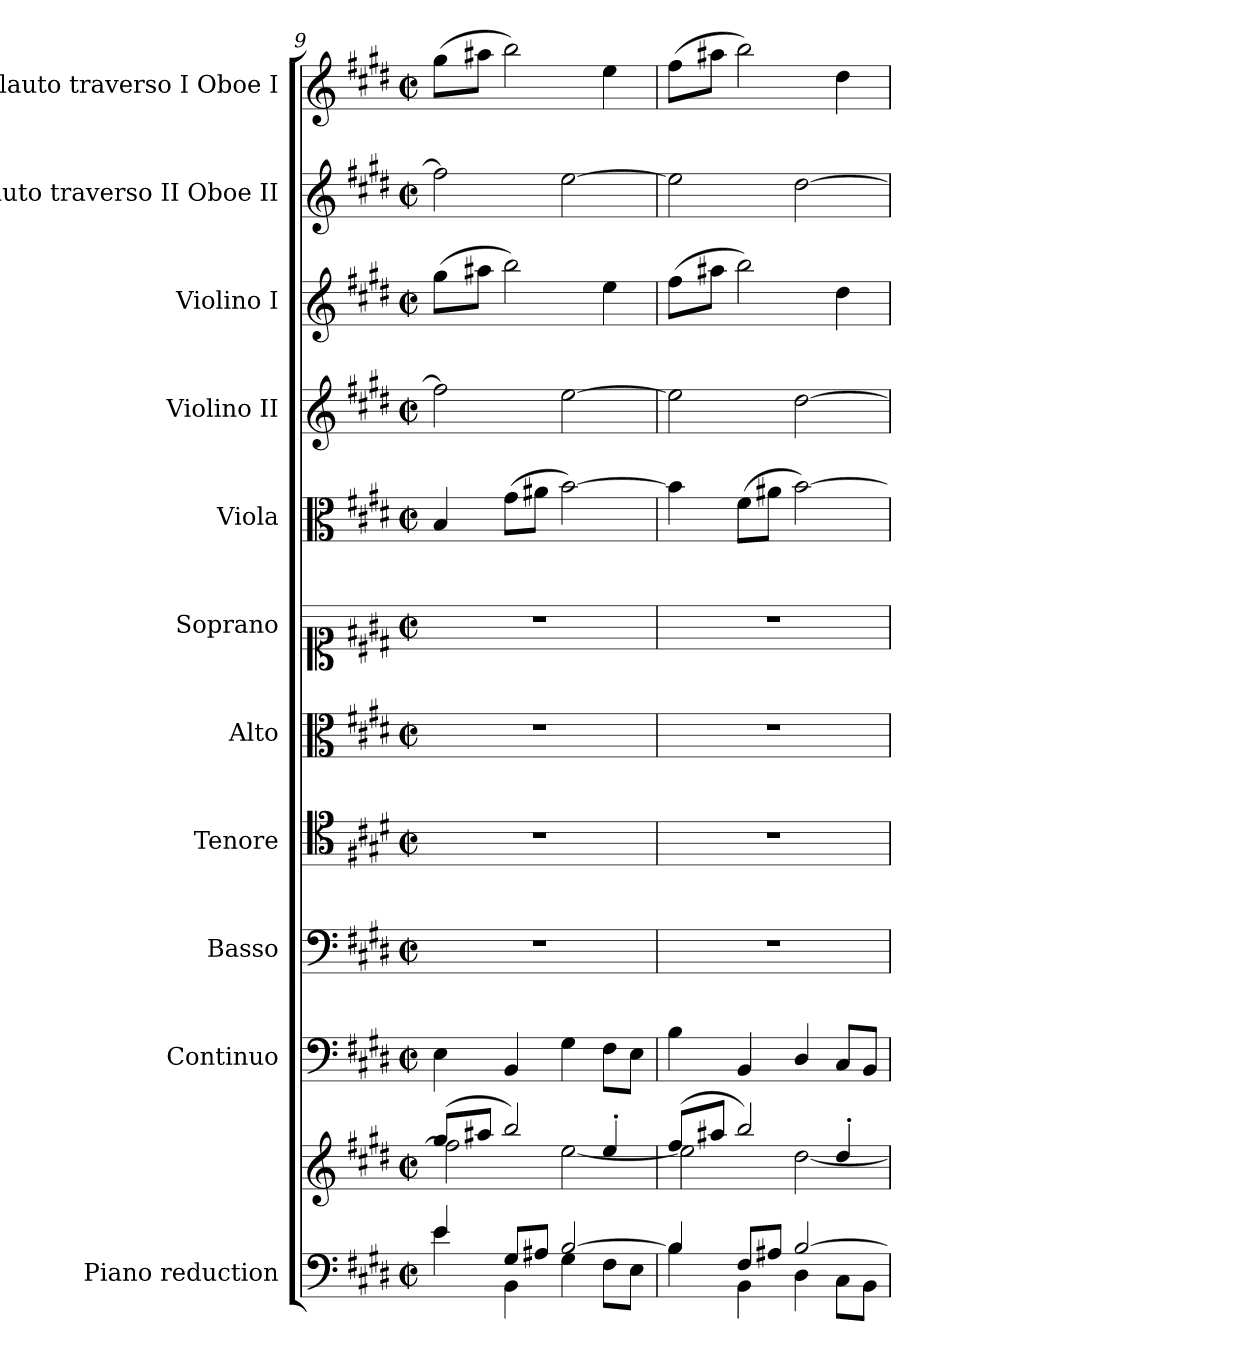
**kern	**kern	**kern	**kern	**kern	**kern	**kern	**kern	**kern	**kern	**kern	**kern
*part11	*part11	*part10	*part9	*part8	*part7	*part6	*part5	*part4	*part3	*part2	*part1
*staff12	*staff11	*staff10	*staff9	*staff8	*staff7	*staff6	*staff5	*staff4	*staff3	*staff2	*staff1
*I"Piano reduction	*	*I"Continuo	*I"Basso	*I"Tenore	*I"Alto	*I"Soprano	*I"Viola	*I"Violino II	*I"Violino I	*I"Flauto traverso II Oboe II	*I"Flauto traverso I Oboe I
*I'Pno	*	*	*	*	*	*	*	*	*	*I'Ob	*I'Ob
!!LO:LB:g=z
*clefF4	*clefG2	*clefF4	*clefF4	*clefC4	*clefC3	*clefC1	*clefC3	*clefG2	*clefG2	*clefG2	*clefG2
*k[f#c#g#d#]	*k[f#c#g#d#]	*k[f#c#g#d#]	*k[f#c#g#d#]	*k[f#c#g#d#]	*k[f#c#g#d#]	*k[f#c#g#d#]	*k[f#c#g#d#]	*k[f#c#g#d#]	*k[f#c#g#d#]	*k[f#c#g#d#]	*k[f#c#g#d#]
*M2/2	*M2/2	*M2/2	*M2/2	*M2/2	*M2/2	*M2/2	*M2/2	*M2/2	*M2/2	*M2/2	*M2/2
*met(c|)	*met(c|)	*met(c|)	*met(c|)	*met(c|)	*met(c|)	*met(c|)	*met(c|)	*met(c|)	*met(c|)	*met(c|)	*met(c|)
=9	=9	=9	=9	=9	=9	=9	=9	=9	=9	=9	=9
*^	*^	*	*	*	*	*	*	*	*	*	*
4e/	4e\	(8gg#/L	2ff#\]	4E\	1r	1r	1r	1r	4B/	2ff#\]	(8gg#\L	2ff#\]	(8gg#\L
.	.	8aa#X/J	.	.	.	.	.	.	.	.	8aa#X\J	.	8aa#X\J
8G#/L	4BB\	2bb/)	.	4BB/	.	.	.	.	(8g#\L	.	2bb\)	.	2bb\)
8A#X/J	.	.	.	.	.	.	.	.	8a#X\J	.	.	.	.
[2B/	4G#\	.	[2ee\	4G#\	.	.	.	.	[2b\)	[2ee\	.	[2ee\	.
.	8F#\L	4ee'/	.	8F#\L	.	.	.	.	.	.	4ee\	.	4ee\
.	8E\J	.	.	8E\J	.	.	.	.	.	.	.	.	.
=10	=10	=10	=10	=10	=10	=10	=10	=10	=10	=10	=10	=10	=10
4B/]	4B\	(8ff#/L	2ee\]	4B\	1r	1r	1r	1r	4b\]	2ee\]	(8ff#\L	2ee\]	(8ff#\L
.	.	8aa#X/J	.	.	.	.	.	.	.	.	8aa#X\J	.	8aa#X\J
8F#/L	4BB\	2bb/)	.	4BB/	.	.	.	.	(8f#\L	.	2bb\)	.	2bb\)
8A#X/J	.	.	.	.	.	.	.	.	8a#X\J	.	.	.	.
[2B/	4D#\	.	[2dd#\	4D#/	.	.	.	.	[2b\)	[2dd#\	.	[2dd#\	.
.	8C#\L	4dd#'/	.	8C#/L	.	.	.	.	.	.	4dd#\	.	4dd#\
.	8BB\J	.	.	8BB/J	.	.	.	.	.	.	.	.	.
*v	*v	*	*	*	*	*	*	*	*	*	*	*	*
*	*v	*v	*	*	*	*	*	*	*	*	*	*
=	=	=	=	=	=	=	=	=	=	=	=
*-	*-	*-	*-	*-	*-	*-	*-	*-	*-	*-	*-
